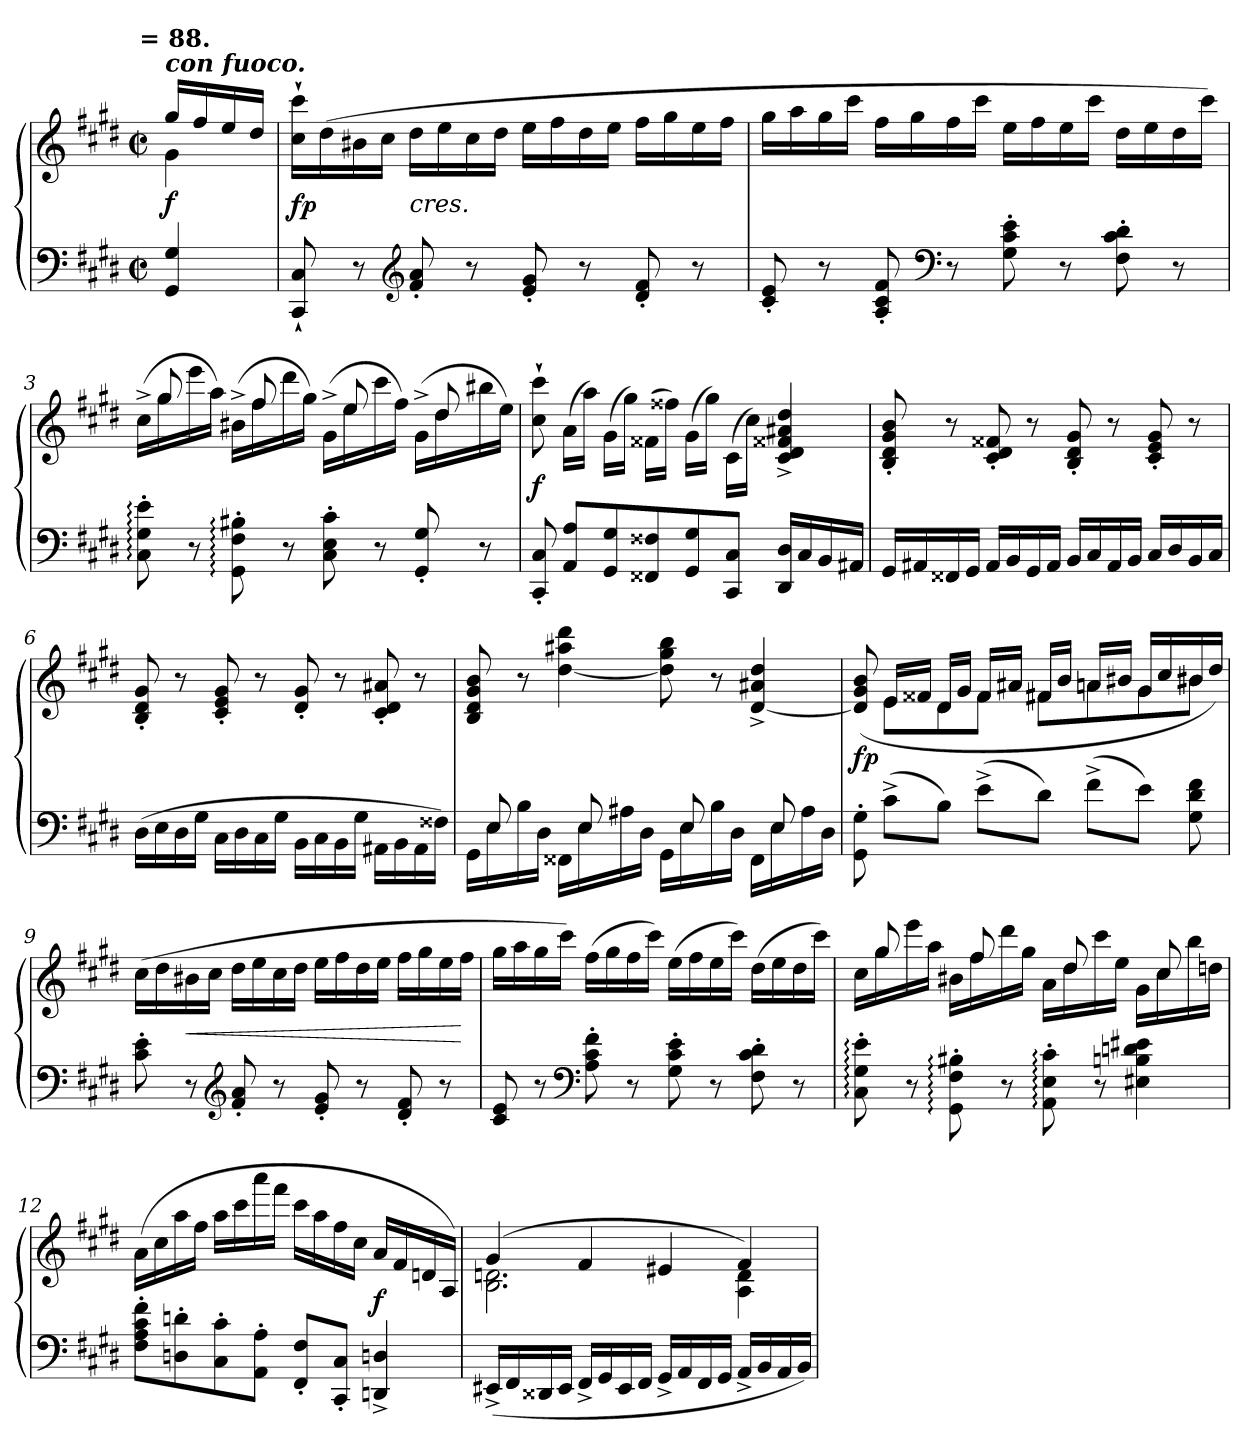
**kern	**kern	**dynam
*part1	*part1	*part1
*staff2	*staff1	*staff1/2
*clefF4	*clefG2	*
*k[f#c#g#d#]	*k[f#c#g#d#]	*
!!LO:TX:omd:t=&nbsp;=&nbsp;88.
*M2/2	*M2/2	*
*met(c|)	*met(c|)	*
*MM88	*MM88	*
=	=	=
*	*^	*
!	!LO:TX:a:Bi:t=con fuoco.	!	!
4GG#/ 4G#/	16gg#LL	4g#	f
.	16ff#	.	.
.	16ee	.	.
.	16dd#JJ	.	.
*	*v	*v	*
=1	=1	=1
8CC#` 8C#`	16cc#`> 16ccc#`>LL	fp
.	(16dd#	.
8r	16b#X	.
.	16cc#JJ	.
*clefG2	*	*
!	!LO:TX:c:i:t=cres.	!
8f#'< 8a'<	16dd#LL	.
.	16ee	.
8r	16cc#	.
.	16dd#JJ	.
8e'< 8g#'<	16eeLL	.
.	16ff#	.
8r	16dd#	.
.	16eeJJ	.
8d#'< 8f#'<	16ff#LL	.
.	16gg#	.
8r	16ee	.
.	16ff#JJ	.
=2	=2	=2
8c#'< 8e'<	16gg#LL	.
.	16aa	.
8r	16gg#	.
.	16ccc#JJ	.
8A'< 8c#'< 8f#'<	16ff#LL	.
*clefF4	*	*
.	16gg#	.
8r	16ff#	.
.	16ccc#JJ	.
8G#'> 8c#'> 8e'>	16eeLL	.
.	16ff#	.
8r	16ee	.
.	16ccc#JJ	.
8F#'> 8c#'> 8d#'>	16dd#LL	.
.	16ee	.
8r	16dd#	.
.	16ccc#JJ)	.
=3	=3	=3
*	*^	*
8C#:'> 8G#:'> 8e:'>	16reeeyy	(16cc#^>LL	.
.	8gg#	16gg#	.
8r	.	16eee	.
.	16rgggyy	16aaJJ)	.
8GG#:'> 8F#:'> 8B#X:'>	16reeeyy	(16b#X^>LL	.
.	8ff#	16ff#	.
8r	.	16ddd#	.
.	16rgggyy	16gg#JJ)	.
8C#'> 8E'> 8c#'>	16rgggyy	(16g#^>LL	.
.	8ee	16ee	.
8r	.	16ccc#	.
.	16rgggyy	16ff#JJ)	.
8GG#'</ 8G#'</	16reeeyy	(16g#^>LL	.
.	8dd#	16dd#	.
8r	.	16bb#X	.
.	16reeeyy	16eeJJ)	.
*	*v	*v	*
=4	=4	=4
8CC#'< 8C#'<	8cc#`> 8ccc#`>	f
8AA 8AL	(16aLL	.
.	16aaJJ)	.
8GG# 8G#	(16g#LL	.
.	16gg#JJ)	.
8FF##X 8F##X	(16f##XLL	.
.	16ff##XJJ)	.
8GG# 8G#	(16g#LL	.
.	16gg#JJ)	.
8CC# 8C#J	(16c#\LL	.
.	16cc#\JJ)	.
16DD# 16D#LL	4c#^< 4d#^< 4f##X^< 4a#X^< 4dd#^<	.
16C#	.	.
16BB	.	.
16AA#XJJ	.	.
=5	=5	=5
16GG#LL	8B'< 8d#'< 8g#'< 8b'<	.
16AA#X	.	.
16FF##X	8r	.
16GG#JJ	.	.
16AA#LL	8c#'< 8d#'< 8f##X'<	.
16BB	.	.
16GG#	8r	.
16AA#JJ	.	.
16BBLL	8B'< 8d#'< 8g#'<	.
16C#	.	.
16AA#	8r	.
16BBJJ	.	.
16C#LL	8c#'< 8e'< 8g#'<	.
16D#	.	.
16BB	8r	.
16C#JJ	.	.
=6	=6	=6
(16D#LL	8B'< 8d#'< 8g#'<	.
16E	.	.
16D#	8r	.
16G#JJ	.	.
16C#LL	8c#'< 8e'< 8g#'<	.
16D#	.	.
16C#	8r	.
16G#JJ	.	.
16BB\LL	8d#'< 8g#'<	.
16C#	.	.
16BB	8r	.
16G#JJ	.	.
16AA#X\LL	8c#'< 8d#'< 8a#X'<	.
16BB	.	.
16AA#	8r	.
16F##XJJ)	.	.
=7	=7	=7
*^	*	*
16rcyy	16GG#LL	8B 8d# 8g# 8b	.
8E	16E	.	.
.	16B	8r	.
16reyy	16D#JJ	.	.
16reyy	16FF##XLL	[4dd# 4aa#X 4ddd#	.
8E	16E	.	.
.	16A#X	.	.
16reyy	16D#JJ	.	.
16rcyy	16GG#LL	8dd#] 8gg# 8bb	.
8E	16E	.	.
.	16B	8r	.
16rcyy	16D#JJ	.	.
16reyy	16FF##LL	[4d#^< 4a#X^< 4dd#^<	.
8E	16E	.	.
.	16A#	.	.
16reyy	16D#JJ	.	.
*v	*v	*	*
=8	=8	=8
*	*^	*
8GG#'>\ 8G#'>\	(>8d#] 8g# 8b	8rFyy	fp
(8c#^<\L	16eLL	8eL	.
.	16f##XJJ	.	.
8BJ)	16d#LL	8d#	.
.	16g#JJ	.	.
(8e^<L	16f##LL	8f##J	.
.	16a#XJJ	.	.
8d#J)	16f#XLL	8f#XL	.
.	16bJJ	.	.
(8f#^<L	16anLL	8an	.
.	16b#XJJ	.	.
8eJ)	16g#LL	8g#	.
.	16cc#	.	.
8G# 8d# 8f#	16b#X	8b#XJ	.
.	16dd#JJ)	.	.
*	*v	*v	*
=9	=9	=9
8c#'> 8e'>	(16cc#LL	.
.	16dd#	.
8r	16b#X	<
.	16cc#JJ	.
*clefG2	*	*
8f#'< 8a'<	16dd#LL	.
.	16ee	.
8r	16cc#	.
.	16dd#JJ	.
8e'< 8g#'<	16eeLL	.
.	16ff#	.
8r	16dd#	.
.	16eeJJ	.
8d#'< 8f#'<	16ff#LL	.
.	16gg#	.
8r	16ee	.
.	16ff#JJ	[
=10	=10	=10
8c# 8e	16gg#LL	.
.	16aa	.
8r	16gg#	.
.	16ccc#JJ)	.
*clefF4	*	*
8A'> 8c#'> 8f#'>	(16ff#LL	.
.	16gg#	.
8r	16ff#	.
.	16ccc#JJ)	.
8G#'> 8c#'> 8e'>	(16eeLL	.
.	16ff#	.
8r	16ee	.
.	16ccc#JJ)	.
8F#'> 8c#'> 8d#'>	(16dd#LL	.
.	16ee	.
8r	16dd#	.
.	16ccc#JJ)	.
=11	=11	=11
*	*^	*
8C#:'> 8G#:'> 8e:'>	16rcccyy	16cc#LL	.
.	8gg#	16gg#	.
8r	.	16eee	.
.	8reeeyy	16aaJJ	.
8GG#:'> 8F#:'> 8B#X:'>	.	16b#XLL	.
.	8ff#	16ff#	.
8r	.	16ddd#	.
.	8reeeyy	16gg#JJ	.
8AA:'> 8E:'> 8c#:'>	.	16aLL	.
.	8dd#	16dd#	.
8r	.	16ccc#	.
.	8reeeyy	16eeJJ	.
4E#X 4Bn 4dn 4e#X	.	16g#LL	.
.	8cc#	16cc#	.
.	.	16bb	.
.	16rcccyy	16ddnJJ	.
*	*v	*v	*
=12	=12	=12
8F#'> 8A'> 8c#'> 8f#'>L	(16aLL	.
.	16cc#	.
8Dn'> 8dn'>	16aa	.
.	16ff#JJ	.
8C#'> 8c#'>	16aaLL	.
.	16ccc#	.
8AA'> 8A'>J	16aaa	.
.	16fff#JJ	.
8FF#'< 8F#'<L	16ccc#LL	.
.	16aa	.
8CC#'< 8C#'<J	16ff#	.
.	16cc#JJ	.
4DDn^< 4Dn^<	16aLL	f
.	16f#	.
.	16dn	.
.	16AJJ)	.
=13	=13	=13
*	*^	*
(<16EE#X^>LL	(4g#	2.B 2.dn	.
16FF#	.	.	.
16DD##X	.	.	.
16EE#JJ	.	.	.
16FF#^>LL	4f#	.	.
16GG#	.	.	.
16EE#	.	.	.
16FF#JJ	.	.	.
16GG#^>LL	4e#X	.	.
16AA	.	.	.
16FF#	.	.	.
16GG#JJ	.	.	.
16AA^>LL	4f#)	4A 4d	.
16BB	.	.	.
16AA	.	.	.
16BBJJ)	.	.	.
*	*v	*v	*
=	=	=
*-	*-	*-
